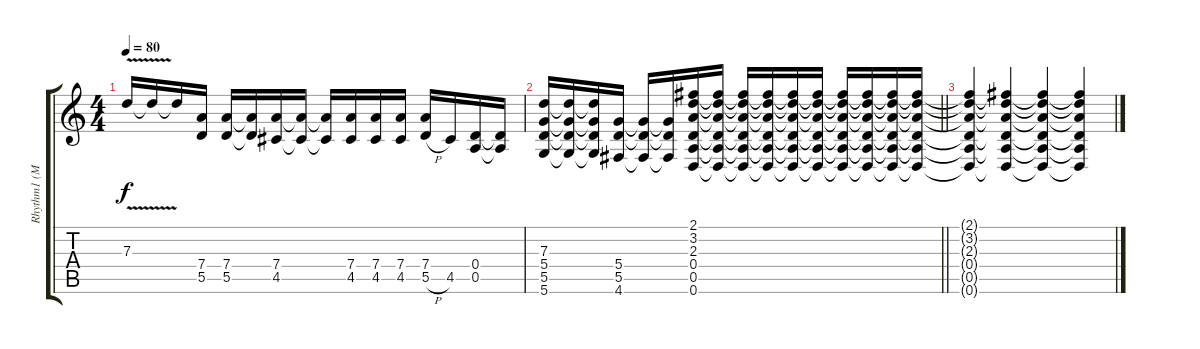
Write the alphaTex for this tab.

\track ("Rhythm1 (Mark Tremonti)" "Rhythm1 (M") {instrument distortionguitar}
\staff {score tabs}
\tuning (E4 B3 G3 D3 A2 D2) {hide}
\ts (4 4)
\tempo 80
\clef g2
\ks c
7.3{v}.16{dy f} 7.3{t}.16 7.3{t}.16 (7.4 5.5).16 (7.4 5.5).16 (7.4{t} 5.5{t}).16 (7.4 4.5).16 (7.4{t} 4.5{t}).16 (7.4{t} 4.5{t}).16 (7.4 4.5).16 (7.4 4.5).16 (7.4 4.5).16 (7.4 5.5{h}).16 4.5.16 (0.4 0.5).16 (0.4{t} 0.5{t}).16 |
\barLineRight lightlight
(7.3 5.4 5.5 5.6).16 (7.3{t} 5.4{t} 5.5{t} 5.6{t}).16 (7.3{t} 5.4{t} 5.5{t} 5.6{t}).16 (5.4 5.5 4.6).16 (5.4{t} 5.5{t} 4.6{t}).16 (5.4{t} 5.5{t} 4.6{t}).16 (2.1 3.2 2.3 0.4 0.5 0.6).16 (2.1{t} 3.2{t} 2.3{t} 0.4{t} 0.5{t} 0.6{t}).16 (2.1{t} 3.2{t} 2.3{t} 0.4{t} 0.5{t} 0.6{t}).16 (2.1{t} 3.2{t} 2.3{t} 0.4{t} 0.5{t} 0.6{t}).16 (2.1{t} 3.2{t} 2.3{t} 0.4{t} 0.5{t} 0.6{t}).16 (2.1{t} 3.2{t} 2.3{t} 0.4{t} 0.5{t} 0.6{t}).16 (2.1{t} 3.2{t} 2.3{t} 0.4{t} 0.5{t} 0.6{t}).16 (2.1{t} 3.2{t} 2.3{t} 0.4{t} 0.5{t} 0.6{t}).16 (2.1{t} 3.2{t} 2.3{t} 0.4{t} 0.5{t} 0.6{t}).16 (2.1{t} 3.2{t} 2.3{t} 0.4{t} 0.5{t} 0.6{t}).16 |
(2.1{t} 3.2{t} 2.3{t} 0.4{t} 0.5{t} 0.6{t}).4 (2.1{t} 3.2{t} 2.3{t} 0.4{t} 0.5{t} 0.6{t}).4 (2.1{t} 3.2{t} 2.3{t} 0.4{t} 0.5{t} 0.6{t}).4 (2.1{t} 3.2{t} 2.3{t} 0.4{t} 0.5{t} 0.6{t}).4
